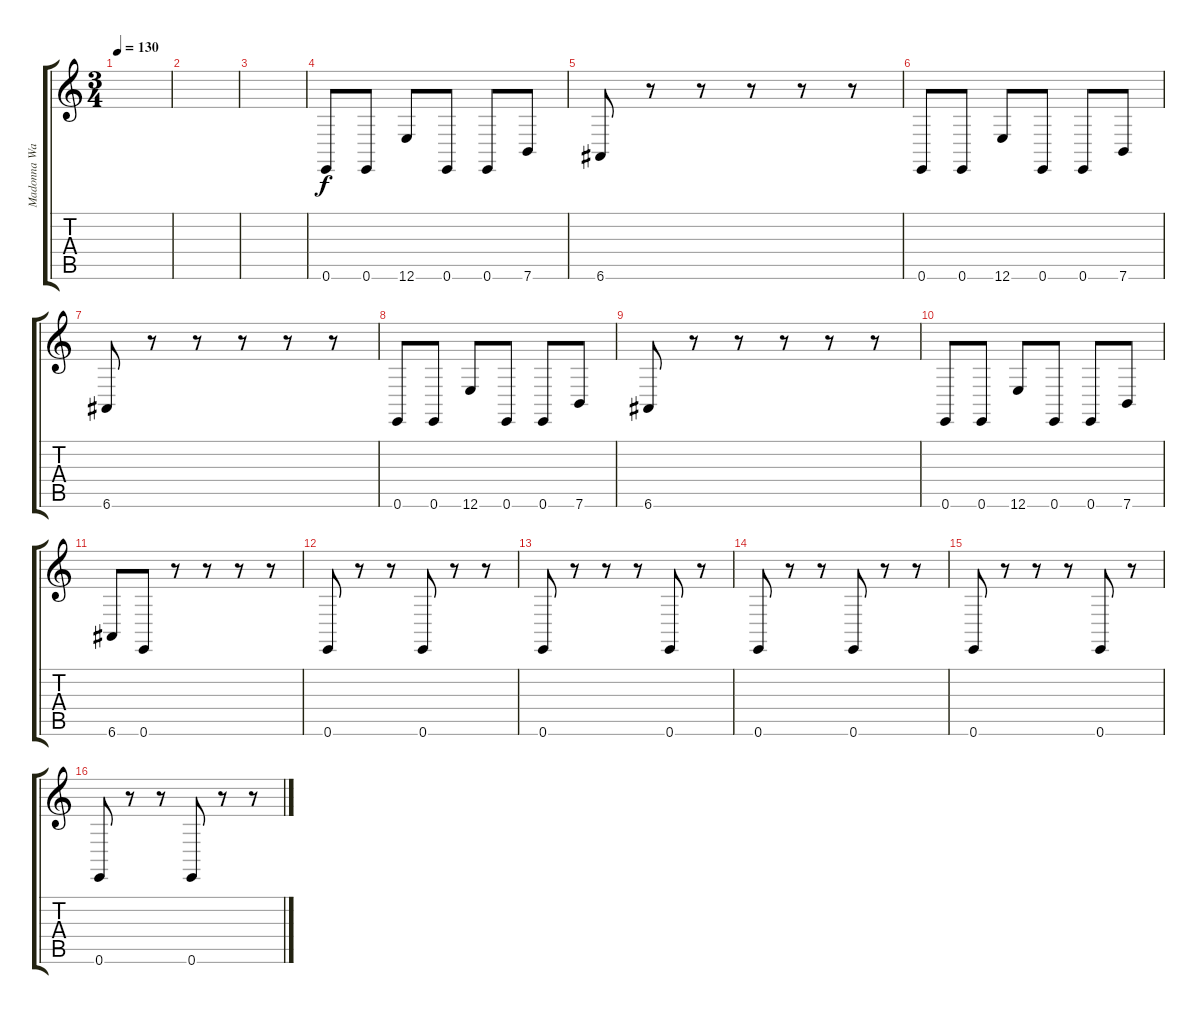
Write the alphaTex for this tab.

\track ("Madonna Wayne Gacy (Pogo)" "Madonna Wa") {instrument tenorsax}
\staff {score tabs}
\tuning (E4 B3 G3 D3 A2 E2) {hide}
\ts (3 4)
\tempo 130
\clef g2
\ks c
|
|
|
0.6.8 0.6.8 12.6.8 0.6.8 0.6.8 7.6.8 |
6.6.8 r.8 r.8 r.8 r.8 r.8 |
0.6.8 0.6.8 12.6.8 0.6.8 0.6.8 7.6.8 |
6.6.8 r.8 r.8 r.8 r.8 r.8 |
0.6.8 0.6.8 12.6.8 0.6.8 0.6.8 7.6.8 |
6.6.8 r.8 r.8 r.8 r.8 r.8 |
0.6.8 0.6.8 12.6.8 0.6.8 0.6.8 7.6.8 |
6.6.8 0.6.8 r.8 r.8 r.8 r.8 |
0.6.8 r.8 r.8 0.6.8 r.8 r.8 |
0.6.8 r.8 r.8 r.8 0.6.8 r.8 |
0.6.8 r.8 r.8 0.6.8 r.8 r.8 |
0.6.8 r.8 r.8 r.8 0.6.8 r.8 |
0.6.8 r.8 r.8 0.6.8 r.8 r.8
